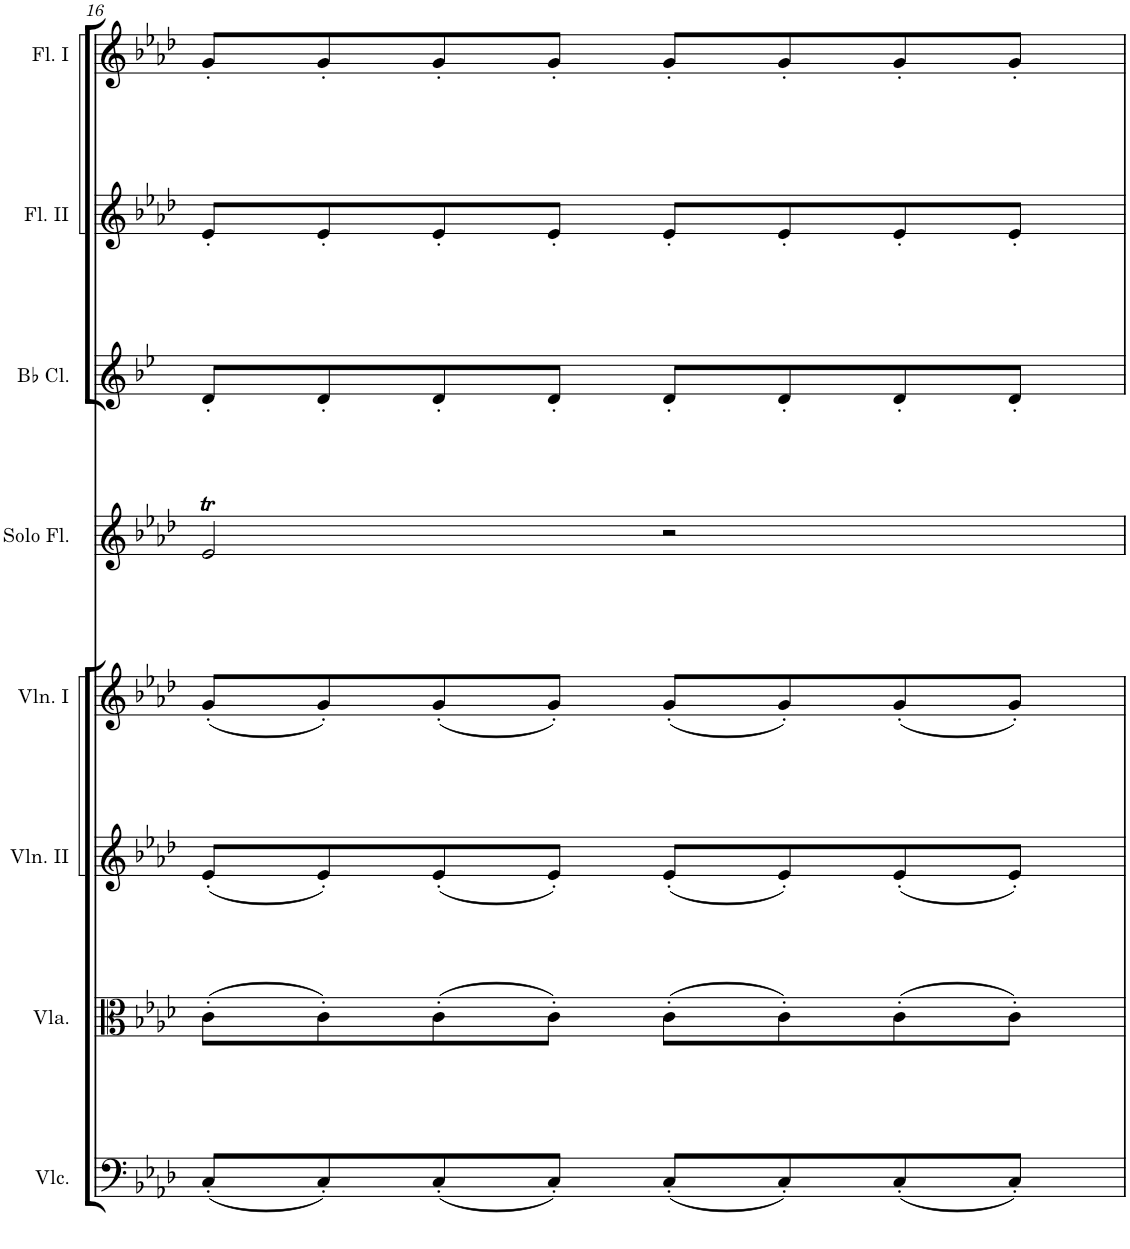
**kern	**kern	**kern	**kern	**kern	**kern	**kern	**kern
*part8	*part7	*part6	*part5	*part4	*part3	*part2	*part1
*staff8	*staff7	*staff6	*staff5	*staff4	*staff3	*staff2	*staff1
*I"Violoncello	*I"Viola	*I"Violin II	*I"Violin I	*I"Solo Flute	*I"Bb Clarinet	*I"Flute II	*I"Flute I
*I'Vlc.	*I'Vla.	*I'Vln. II	*I'Vln. I	*I'Solo Fl.	*I'Bb Cl.	*I'Fl. II	*I'Fl. I
!!LO:PB:g=z
*clefF4	*clefC3	*clefG2	*clefG2	*clefG2	*clefG2	*clefG2	*clefG2
*	*	*	*	*	*Trd1c2	*	*
*k[b-e-a-d-]	*k[b-e-a-d-]	*k[b-e-a-d-]	*k[b-e-a-d-]	*k[b-e-a-d-]	*k[b-e-]	*k[b-e-a-d-]	*k[b-e-a-d-]
*M4/4	*M4/4	*M4/4	*M4/4	*M4/4	*M4/4	*M4/4	*M4/4
*met(c)	*met(c)	*met(c)	*met(c)	*met(c)	*met(c)	*met(c)	*met(c)
=16	=16	=16	=16	=16	=16	=16	=16
(8C'/L	(8c'\L	(8e-'/L	(8g'/L	2e-T/	8d'</L	8e-'/L	8g'/L
8C'/)	8c'\)	8e-'/)	8g'/)	.	8d'</	8e-'/	8g'/
(8C'/	(8c'\	(8e-'/	(8g'/	.	8d'</	8e-'/	8g'/
8C'/J)	8c'\J)	8e-'/J)	8g'/J)	.	8d'</J	8e-'/J	8g'/J
(8C'/L	(8c'\L	(8e-'/L	(8g'/L	2r	8d'</L	8e-'/L	8g'/L
8C'/)	8c'\)	8e-'/)	8g'/)	.	8d'</	8e-'/	8g'/
(8C'/	(8c'\	(8e-'/	(8g'/	.	8d'</	8e-'/	8g'/
8C'/J)	8c'\J)	8e-'/J)	8g'/J)	.	8d'</J	8e-'/J	8g'/J
=	=	=	=	=	=	=	=
*-	*-	*-	*-	*-	*-	*-	*-
